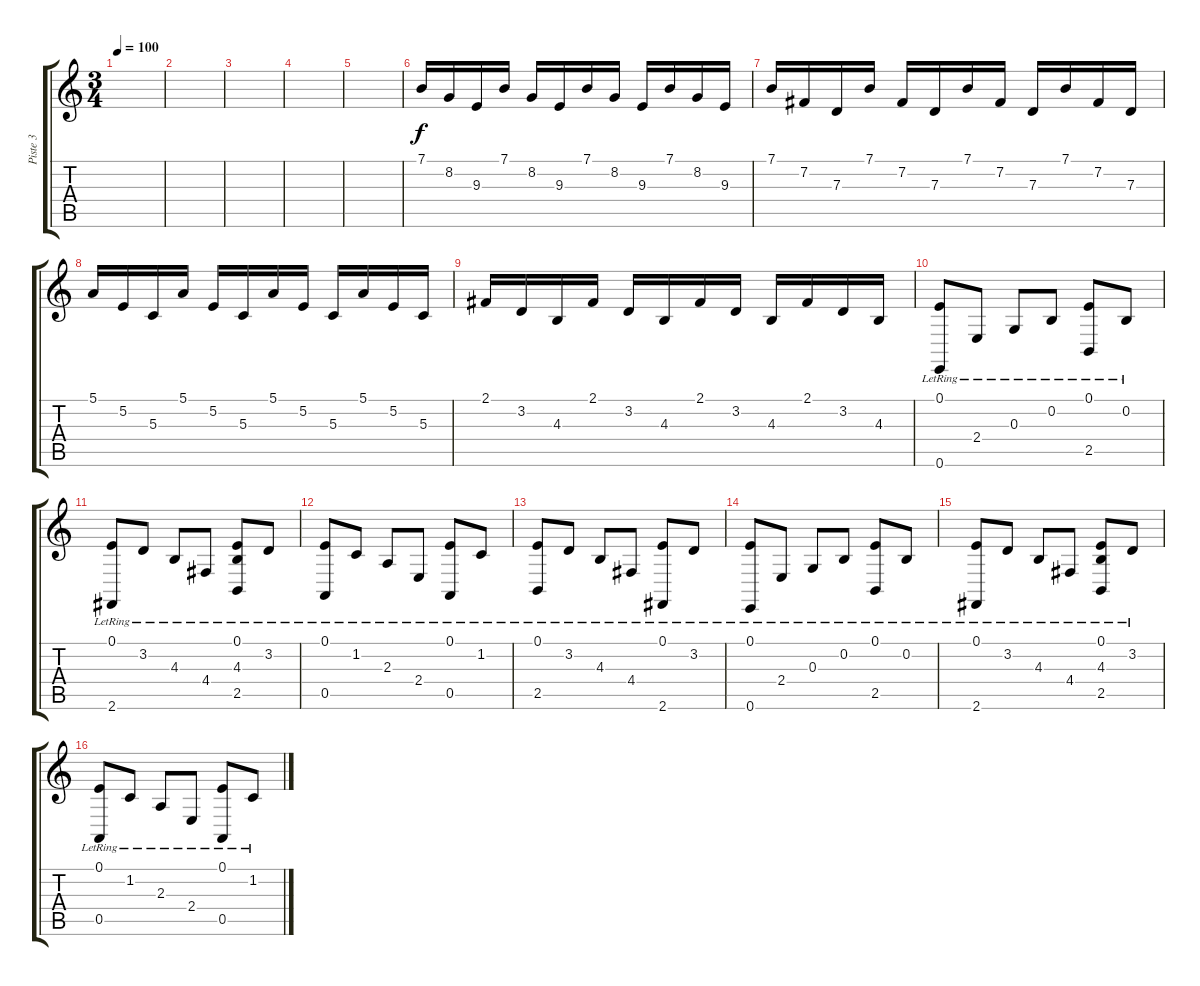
\track ("Piste 3" "Piste 3") {instrument orchestralharp}
\staff {score tabs}
\tuning (E4 B3 G3 D3 A2 E2) {hide}
\ts (3 4)
\tempo 100
\clef g2
\ks c
|
|
|
|
|
7.1.16 8.2.16 9.3.16 7.1.16 8.2.16 9.3.16 7.1.16 8.2.16 9.3.16 7.1.16 8.2.16 9.3.16 |
7.1.16 7.2.16 7.3.16 7.1.16 7.2.16 7.3.16 7.1.16 7.2.16 7.3.16 7.1.16 7.2.16 7.3.16 |
5.1.16 5.2.16 5.3.16 5.1.16 5.2.16 5.3.16 5.1.16 5.2.16 5.3.16 5.1.16 5.2.16 5.3.16 |
2.1.16 3.2.16 4.3.16 2.1.16 3.2.16 4.3.16 2.1.16 3.2.16 4.3.16 2.1.16 3.2.16 4.3.16 |
(0.1{lr} 0.6{lr}).8 2.4{lr}.8 0.3{lr}.8 0.2{lr}.8 (0.1{lr} 2.5{lr}).8 0.2{lr}.8 |
(0.1{lr} 2.6{lr}).8 3.2{lr}.8 4.3{lr}.8 4.4{lr}.8 (0.1{lr} 4.3{lr} 2.5{lr}).8 3.2{lr}.8 |
(0.1{lr} 0.5{lr}).8 1.2{lr}.8 2.3{lr}.8 2.4{lr}.8 (0.1{lr} 0.5{lr}).8 1.2{lr}.8 |
(0.1{lr} 2.5{lr}).8 3.2{lr}.8 4.3{lr}.8 4.4{lr}.8 (0.1{lr} 2.6{lr}).8 3.2{lr}.8 |
(0.1{lr} 0.6{lr}).8 2.4{lr}.8 0.3{lr}.8 0.2{lr}.8 (0.1{lr} 2.5{lr}).8 0.2{lr}.8 |
(0.1{lr} 2.6{lr}).8 3.2{lr}.8 4.3{lr}.8 4.4{lr}.8 (0.1{lr} 4.3{lr} 2.5{lr}).8 3.2{lr}.8 |
(0.1{lr} 0.5{lr}).8 1.2{lr}.8 2.3{lr}.8 2.4{lr}.8 (0.1{lr} 0.5{lr}).8 1.2{lr}.8
